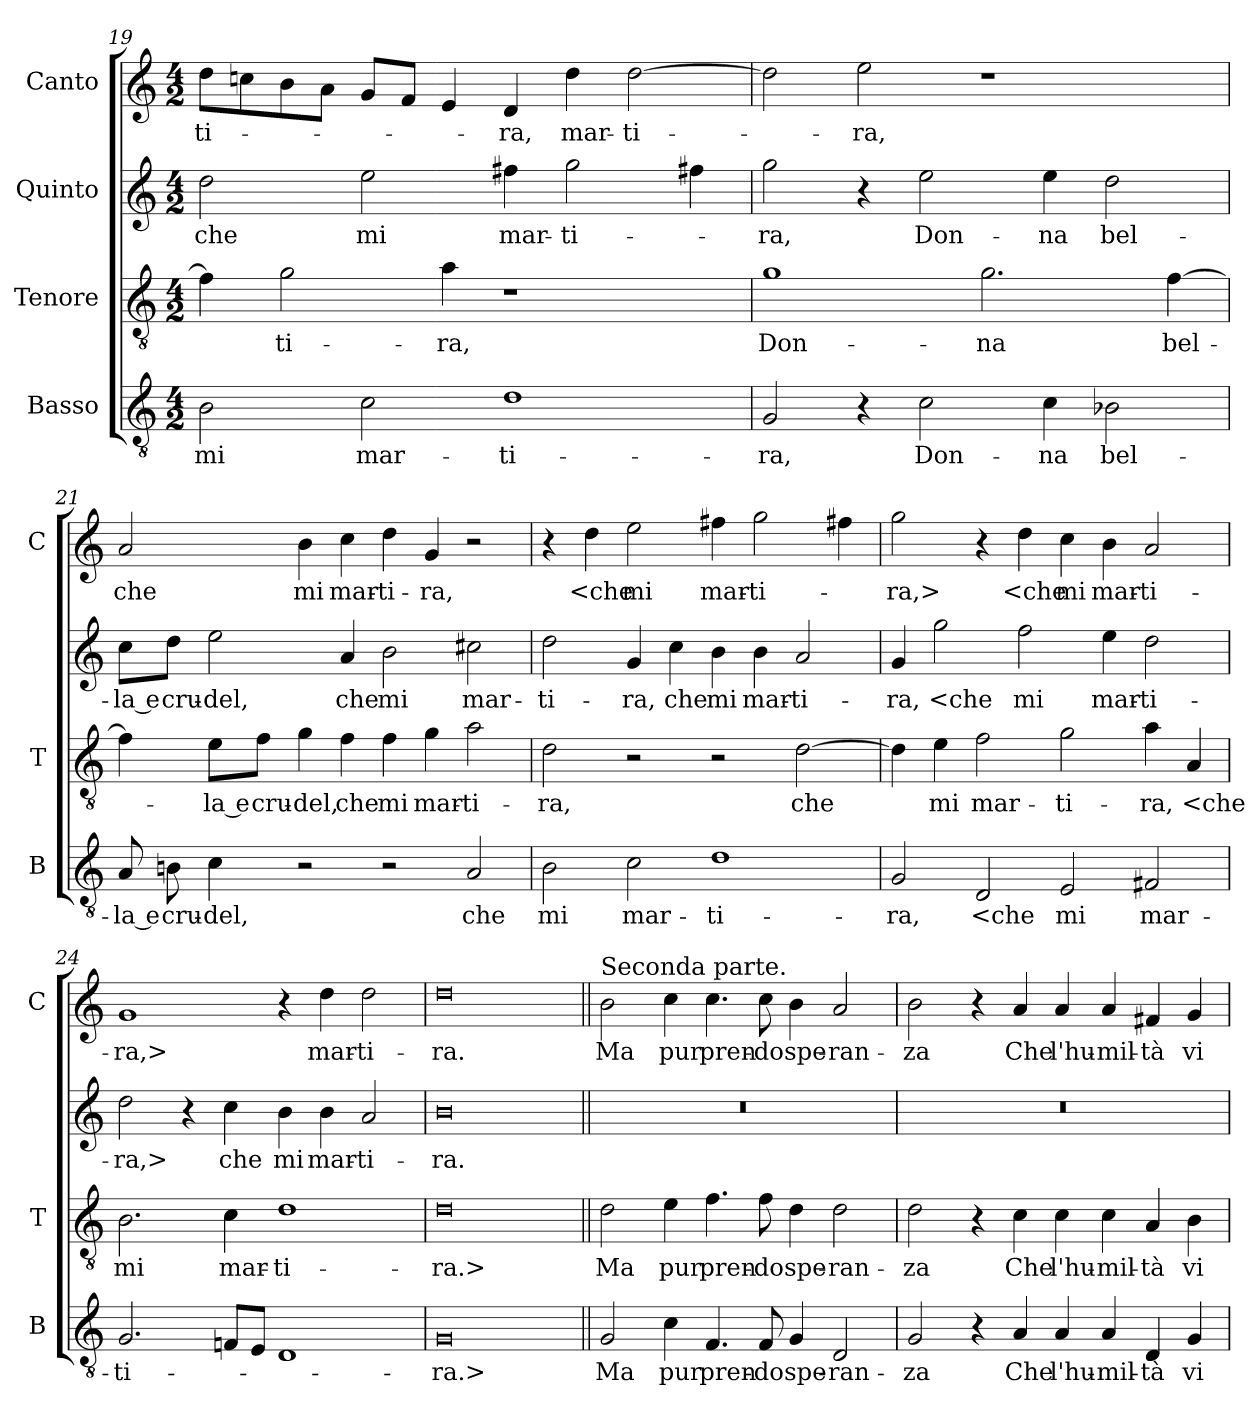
**kern	**text	**kern	**text	**kern	**text	**kern	**text
*part4	*part4	*part3	*part3	*part2	*part2	*part1	*part1
*staff4	*staff4	*staff3	*staff3	*staff2	*staff2	*staff1	*staff1
*I"Basso	*	*I"Tenore	*	*I"Quinto	*	*I"Canto	*
*I'B	*	*I'T	*	*	*	*I'C	*
*clefGv2	*	*clefGv2	*	*clefG2	*	*clefG2	*
*k[]	*	*k[]	*	*k[]	*	*k[]	*
*M4/2	*	*M4/2	*	*M4/2	*	*M4/2	*
=19	=19	=19	=19	=19	=19	=19	=19
2B	mi	4f#]	.	2dd	che	8ddL	-ti-
.	.	.	.	.	.	8ccn	.
.	.	2g	-ti-	.	.	8b	.
.	.	.	.	.	.	8aJ	.
2c	mar-	.	.	2ee	mi	8gL	.
.	.	.	.	.	.	8fJ	.
.	.	4a	-ra,	.	.	4e	.
1d	-ti-	1r	.	4ff#X	mar-	4d	-ra,
.	.	.	.	2gg	-ti-	4dd	mar-
.	.	.	.	.	.	[2dd	-ti-
.	.	.	.	4ff#X	.	.	.
=20	=20	=20	=20	=20	=20	=20	=20
2G	-ra,	1g	Don-	2gg	-ra,	2dd]	.
4r	.	.	.	4r	.	2ee	-ra,
2c	Don-	.	.	2ee	Don-	.	.
.	.	2.g	-na	.	.	1r	.
4c	-na	.	.	4ee	-na	.	.
2B-X	bel-	.	.	2dd	bel-	.	.
.	.	[4f	bel-	.	.	.	.
=21	=21	=21	=21	=21	=21	=21	=21
8A	-la e	4f]	.	8cc\L	-la e	2a	che
8Bn	cru-	.	.	8dd\J	cru-	.	.
4c	-del,	8e\L	-la e	2ee	-del,	.	.
.	.	8f\J	cru-	.	.	.	.
2r	.	4g	-del,	.	.	4b	mi
.	.	4f	che	4a	che	4cc	mar-
2r	.	4f	mi	2b	mi	4dd	-ti-
.	.	4g	mar-	.	.	4g	-ra,
2A	che	2a	-ti-	2cc#X	mar-	2r	.
=22	=22	=22	=22	=22	=22	=22	=22
2B	mi	2d	-ra,	2dd	-ti-	4r	.
.	.	.	.	.	.	4dd	<che
2c	mar-	2r	.	4g	-ra,	2ee	mi
.	.	.	.	4cc	che	.	.
1d	-ti-	2r	.	4b	mi	4ff#X	mar-
.	.	.	.	4b	mar-	2gg	-ti-
.	.	[2d	che	2a	-ti-	.	.
.	.	.	.	.	.	4ff#X	.
=23	=23	=23	=23	=23	=23	=23	=23
2G	-ra,	4d]	.	4g	-ra,	2gg	-ra,>
.	.	4e	mi	2gg	<che	.	.
2D	<che	2f	mar-	.	.	4r	.
.	.	.	.	2ff	mi	4dd	<che
2E	mi	2g	-ti-	.	.	4cc	mi
.	.	.	.	4ee	mar-	4b	mar-
2F#X	mar-	4a	-ra,	2dd	-ti-	2a	-ti-
.	.	4A	<che	.	.	.	.
=24	=24	=24	=24	=24	=24	=24	=24
2.G	-ti-	2.B	mi	2dd	-ra,>	1g	-ra,>
.	.	.	.	4r	.	.	.
8FnL	.	4c	mar-	4cc	che	.	.
8EJ	.	.	.	.	.	.	.
1D	.	1d	-ti-	4b	mi	4r	.
.	.	.	.	4b	mar-	4dd	mar-
.	.	.	.	2a	-ti-	2dd	-ti-
=25	=25	=25	=25	=25	=25	=25	=25
0G	-ra.>	0d	-ra.>	0b	-ra.	0dd	-ra.
!!LO:LB:g=z
=26||	=26||	=26||	=26||	=26||	=26||	=26||	=26||
!	!	!	!	!	!	!LO:TX:a:t=Seconda parte.	!
2G	Ma	2d	Ma	0r	.	2b	Ma
4c	pur	4e	pur	.	.	4cc	pur
4.F	pren-	4.f	pren-	.	.	4.cc	pren-
8F	-do	8f	-do	.	.	8cc	-do
4G	spe-	4d	spe-	.	.	4b	spe-
2D	-ran-	2d	-ran-	.	.	2a	-ran-
=27	=27	=27	=27	=27	=27	=27	=27
2G	-za	2d	-za	0r	.	2b	-za
4r	.	4r	.	.	.	4r	.
4A	Che	4c	Che	.	.	4a	Che
4A	l'hu-	4c	l'hu-	.	.	4a	l'hu-
4A	-mil-	4c	-mil-	.	.	4a	-mil-
4D	-tà	4A	-tà	.	.	4f#X	-tà
4G	vi	4B	vi	.	.	4g	vi
=	=	=	=	=	=	=	=
*-	*-	*-	*-	*-	*-	*-	*-
